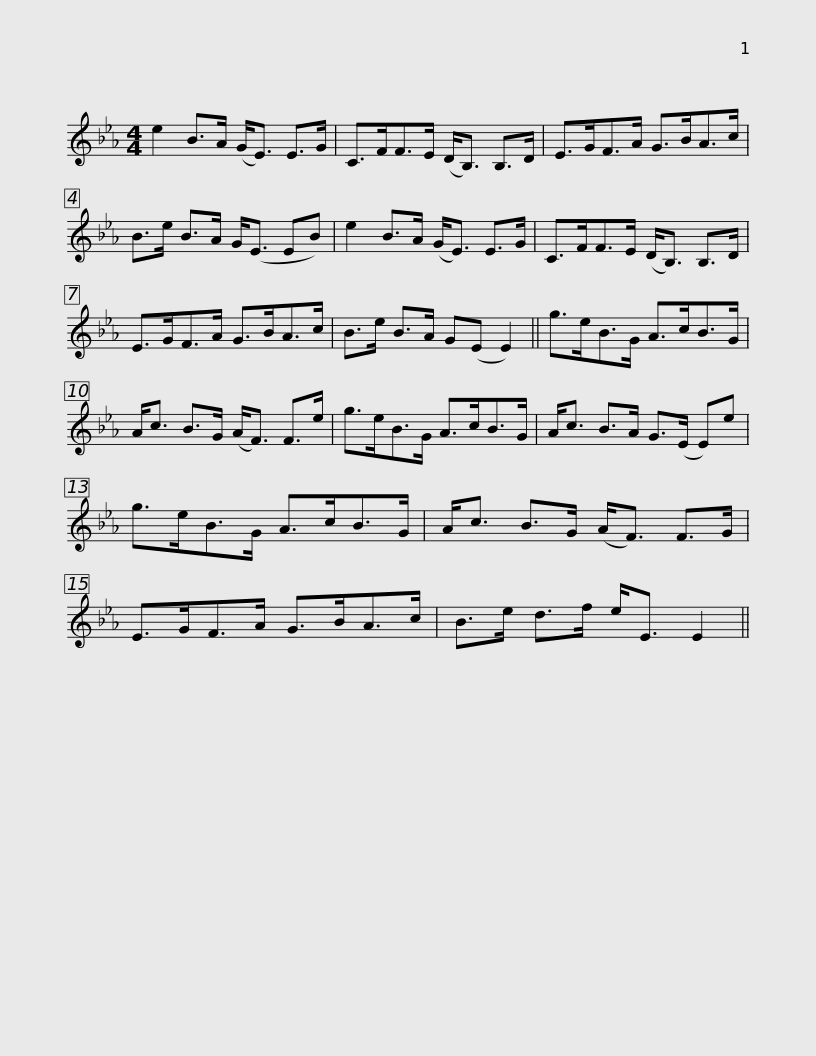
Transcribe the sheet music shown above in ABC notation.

X:1
L:1/8
M:4/4
I:linebreak $
K:Eb
V:1 treble
V:1
 e2 B>A (G<E) E>G | C>FF>E (D<B,) B,>D | E>GF>A G>BA>c | B>e B>A G<(E EB) |$ e2 B>A (G<E) E>G | %5
 C>FF>E (D<B,) B,>D | E>GF>A G>BA>c | B>e B>A G(E E2) ||$ g>eB>G A>cB>G | A<c B>G (A<F) F>e | %10
 g>eB>G A>cB>G | A<c B>A G>(E E)e |$ g>eB>G A>cB>G | A<c B>G (A<F) F>G | E>GF>A G>BA>c | %15
 B>e d>f e<E E2 || %16
